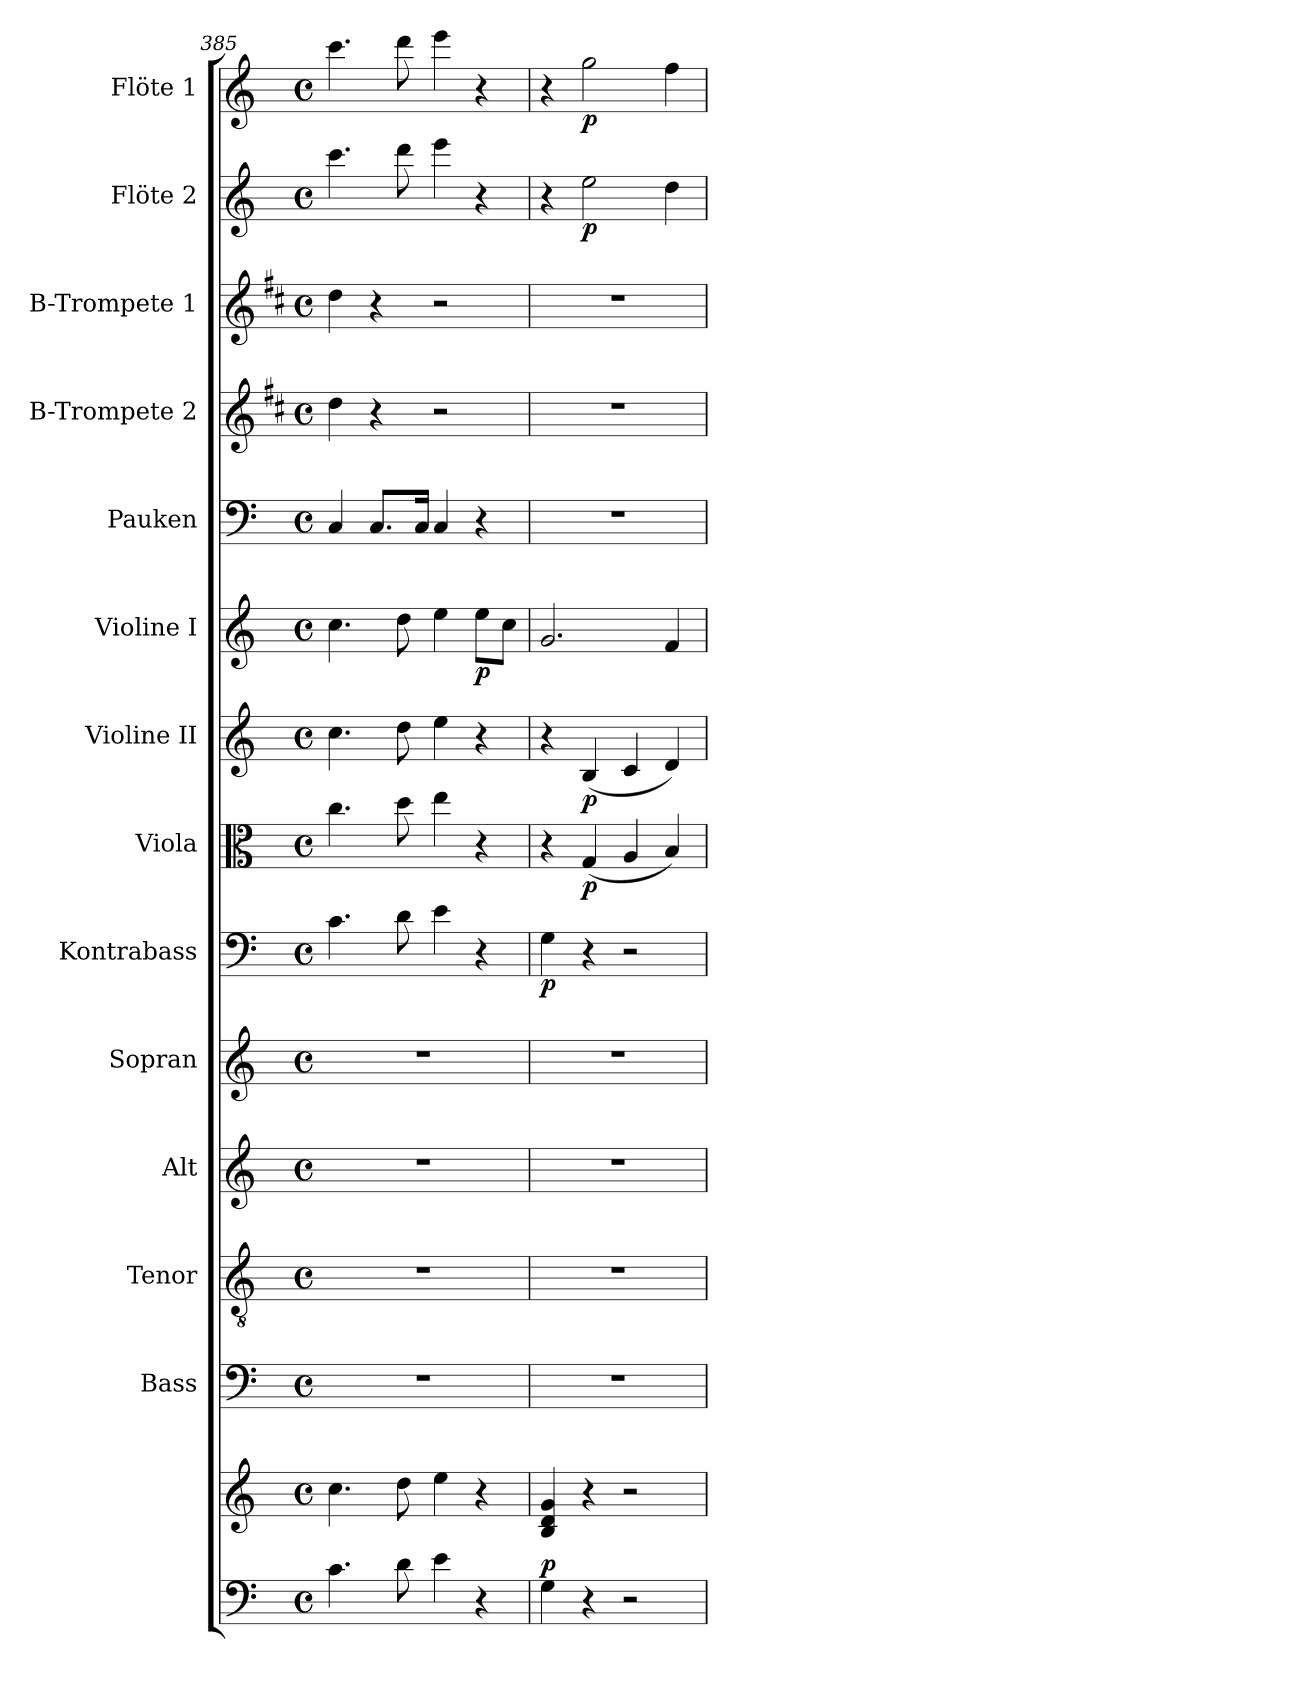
**kern	**kern	**dynam	**kern	**kern	**kern	**kern	**kern	**dynam	**kern	**dynam	**kern	**dynam	**kern	**dynam	**kern	**kern	**kern	**kern	**dynam	**kern	**dynam
*part14	*part14	*part14	*part13	*part12	*part11	*part10	*part9	*part9	*part8	*part8	*part7	*part7	*part6	*part6	*part5	*part4	*part3	*part2	*part2	*part1	*part1
*staff15	*staff14	*staff14/15	*staff13	*staff12	*staff11	*staff10	*staff9	*staff9	*staff8	*staff8	*staff7	*staff7	*staff6	*staff6	*staff5	*staff4	*staff3	*staff2	*staff2	*staff1	*staff1
*	*	*	*I"Bass	*I"Tenor	*I"Alt	*I"Sopran	*I"Kontrabass	*	*I"Viola	*	*I"Violine II	*	*I"Violine I	*	*I"Pauken	*I"B-Trompete 2	*I"B-Trompete 1	*I"Flöte 2	*	*I"Flöte 1	*
*	*	*	*I'B.	*I'T.	*I'A.	*I'S.	*I'Kb.	*	*I'Vla.	*	*I'Vl. II	*	*I'Vl. I	*	*I'Pk.	*I'B Trp. 2	*I'B Trp. 1	*I'Fl. 2	*	*I'Fl. 1	*
*clefF4	*clefG2	*	*clefF4	*clefGv2	*clefG2	*clefG2	*clefF4	*	*clefC3	*	*clefG2	*	*clefG2	*	*clefF4	*clefG2	*clefG2	*clefG2	*	*clefG2	*
*	*	*	*	*	*	*	*ITrd7c12	*	*	*	*	*	*	*	*	*ITrd1c2	*ITrd1c2	*	*	*	*
*k[]	*k[]	*	*k[]	*k[]	*k[]	*k[]	*k[]	*	*k[]	*	*k[]	*	*k[]	*	*k[]	*k[]	*k[]	*k[]	*	*k[]	*
*C:	*C:	*	*C:	*C:	*C:	*C:	*C:	*	*C:	*	*C:	*	*C:	*	*C:	*C:	*C:	*C:	*	*C:	*
*M4/4	*M4/4	*	*M4/4	*M4/4	*M4/4	*M4/4	*M4/4	*	*M4/4	*	*M4/4	*	*M4/4	*	*M4/4	*M4/4	*M4/4	*M4/4	*	*M4/4	*
*met(c)	*met(c)	*	*met(c)	*met(c)	*met(c)	*met(c)	*met(c)	*	*met(c)	*	*met(c)	*	*met(c)	*	*met(c)	*met(c)	*met(c)	*met(c)	*	*met(c)	*
=385	=385	=385	=385	=385	=385	=385	=385	=385	=385	=385	=385	=385	=385	=385	=385	=385	=385	=385	=385	=385	=385
4.c\	4.cc\	.	1r	1r	1r	1r	4.C\	.	4.cc\	.	4.cc\	.	4.cc\	.	4C/	4cc\	4cc\	4.ccc\	.	4.ccc\	.
.	.	.	.	.	.	.	.	.	.	.	.	.	.	.	8.C/L	4r	4r	.	.	.	.
8d\	8dd\	.	.	.	.	.	8D\	.	8dd\	.	8dd\	.	8dd\	.	.	.	.	8ddd\	.	8ddd\	.
.	.	.	.	.	.	.	.	.	.	.	.	.	.	.	16C/Jk	.	.	.	.	.	.
4e\	4ee\	.	.	.	.	.	4E\	.	4ee\	.	4ee\	.	4ee\	.	4C/	2r	2r	4eee\	.	4eee\	.
!	!	!	!	!	!	!	!	!	!	!	!	!	!	!LO:DY:b	!	!	!	!	!	!	!
4r	4r	.	.	.	.	.	4r	.	4r	.	4r	.	8ee\L	p	4r	.	.	4r	.	4r	.
.	.	.	.	.	.	.	.	.	.	.	.	.	8cc\J	.	.	.	.	.	.	.	.
=386	=386	=386	=386	=386	=386	=386	=386	=386	=386	=386	=386	=386	=386	=386	=386	=386	=386	=386	=386	=386	=386
!	!	!LO:DY:a=2	!	!	!	!	!	!LO:DY:b	!	!	!	!	!	!	!	!	!	!	!	!	!
4G\	4B/ 4d/ 4g/	p	1r	1r	1r	1r	4GG\	p	4r	.	4r	.	2.g/	.	1r	1r	1r	4r	.	4r	.
!	!	!	!	!	!	!	!	!	!	!LO:DY:b	!	!LO:DY:b	!	!	!	!	!	!	!LO:DY:b	!	!LO:DY:b
4r	4r	.	.	.	.	.	4r	.	(<4G/	p	(<4B/	p	.	.	.	.	.	2ee\	p	2gg\	p
2r	2r	.	.	.	.	.	2r	.	4A/	.	4c/	.	.	.	.	.	.	.	.	.	.
.	.	.	.	.	.	.	.	.	4B/)	.	4d/)	.	4f/	.	.	.	.	4dd\	.	4ff\	.
=	=	=	=	=	=	=	=	=	=	=	=	=	=	=	=	=	=	=	=	=	=
*-	*-	*-	*-	*-	*-	*-	*-	*-	*-	*-	*-	*-	*-	*-	*-	*-	*-	*-	*-	*-	*-
